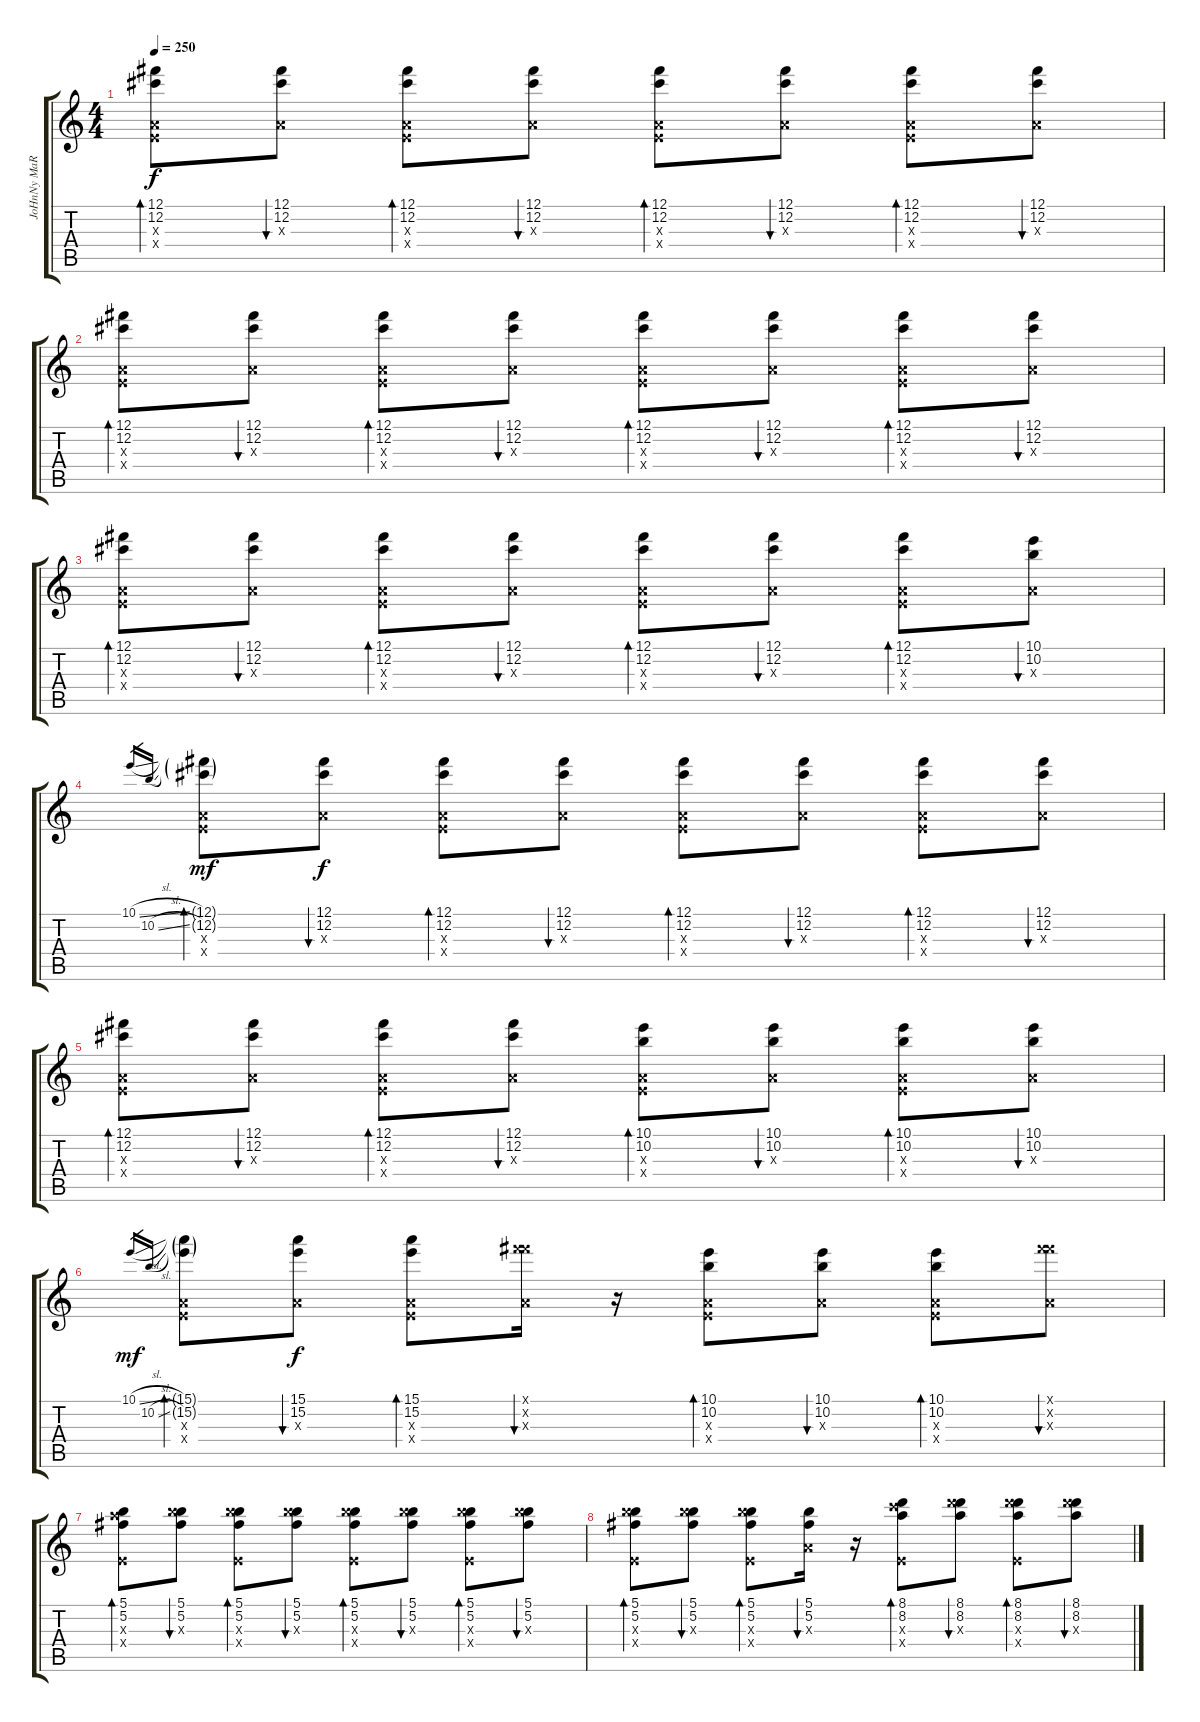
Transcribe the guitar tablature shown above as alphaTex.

\track ("JoHnNy MaRr" "JoHnNy MaR") {instrument electricguitarclean}
\staff {score tabs}
\tuning (Gb4 Db4 A3 E3 B2 Gb2) {hide}
\ts (4 4)
\tempo 250
\clef g2
\ks c
(12.1 12.2 0.3{x} 0.4{x}).8{bd 30 dy f volume 2 instrument electricguitarclean} (12.1 12.2 0.3{x}).8{bu 30} (12.1 12.2 0.3{x} 0.4{x}).8{bd 30 volume 2} (12.1 12.2 0.3{x}).8{bu 30} (12.1 12.2 0.3{x} 0.4{x}).8{bd 30 volume 3} (12.1 12.2 0.3{x}).8{bu 30} (12.1 12.2 0.3{x} 0.4{x}).8{bd 30 volume 4} (12.1 12.2 0.3{x}).8{bu 30} |
(12.1 12.2 0.3{x} 0.4{x}).8{bd 30 volume 5} (12.1 12.2 0.3{x}).8{bu 30} (12.1 12.2 0.3{x} 0.4{x}).8{bd 30 volume 6} (12.1 12.2 0.3{x}).8{bu 30 volume 7} (12.1 12.2 0.3{x} 0.4{x}).8{bd 30} (12.1 12.2 0.3{x}).8{bu 30 volume 8} (12.1 12.2 0.3{x} 0.4{x}).8{bd 30 volume 9} (12.1 12.2 0.3{x}).8{bu 30} |
(12.1 12.2 0.3{x} 0.4{x}).8{bd 30 volume 10} (12.1 12.2 0.3{x}).8{bu 30} (12.1 12.2 0.3{x} 0.4{x}).8{bd 30 volume 11} (12.1 12.2 0.3{x}).8{bu 30} (12.1 12.2 0.3{x} 0.4{x}).8{bd 30 volume 12} (12.1 12.2 0.3{x}).8{bu 30} (12.1 12.2 0.3{x} 0.4{x}).8{bd 30 volume 13} (10.1 10.2 0.3{x}).8{bu 30} |
10.1{sl}.16{gr} 10.2{sl}.16{gr} (12.1{g} 12.2{g} 0.3{x} 0.4{x}).8{bd 30 dy mf} (12.1 12.2 0.3{x}).8{bu 30 dy f} (12.1 12.2 0.3{x} 0.4{x}).8{bd 30} (12.1 12.2 0.3{x}).8{bu 30} (12.1 12.2 0.3{x} 0.4{x}).8{bd 30} (12.1 12.2 0.3{x}).8{bu 30} (12.1 12.2 0.3{x} 0.4{x}).8{bd 30} (12.1 12.2 0.3{x}).8{bu 30} |
(12.1 12.2 0.3{x} 0.4{x}).8{bd 30} (12.1 12.2 0.3{x}).8{bu 30} (12.1 12.2 0.3{x} 0.4{x}).8{bd 30} (12.1 12.2 0.3{x}).8{bu 30} (10.1 10.2 0.3{x} 0.4{x}).8{bd 30} (10.1 10.2 0.3{x}).8{bu 30} (10.1 10.2 0.3{x} 0.4{x}).8{bd 30} (10.1 10.2 0.3{x}).8{bu 30} |
10.1{sl}.16{gr dy mf} 10.2{sl}.16{gr} (15.1{g} 15.2{g} 0.3{x} 0.4{x}).8{bd 30} (15.1 15.2 0.3{x}).8{bu 30 dy f} (15.1 15.2 0.3{x} 0.4{x}).8{bd 30} (12.1{x} 17.2{x} 0.3{x}).16{bu 30} r.16 (10.1 10.2 0.3{x} 0.4{x}).8{bd 30} (10.1 10.2 0.3{x}).8{bu 30} (10.1 10.2 0.3{x} 0.4{x}).8{bd 30} (12.1{x} 17.2{x} 0.3{x}).8{bu 30} |
(5.1 5.2 12.3{x} 0.4{x}).8{bd 30} (5.1 5.2 14.3{x}).8{bu 30} (5.1 5.2 14.3{x} 0.4{x}).8{bd 30} (5.1 5.2 14.3{x}).8{bu 30} (5.1 5.2 14.3{x} 0.4{x}).8{bd 30} (5.1 5.2 14.3{x}).8{bu 30} (5.1 5.2 14.3{x} 0.4{x}).8{bd 30} (5.1 5.2 14.3{x}).8{bu 30} |
(5.1 5.2 14.3{x} 0.4{x}).8{bd 30} (5.1 5.2 14.3{x}).8{bu 30} (5.1 5.2 14.3{x} 0.4{x}).8{bd 30} (5.1 5.2 0.3{x}).16{bu 30} r.16 (8.1 8.2 15.3{x} 0.4{x}).8{bd 30} (8.1 8.2 17.3{x}).8{bu 30} (8.1 8.2 17.3{x} 0.4{x}).8{bd 30} (8.1 8.2 17.3{x}).8{bu 30}
